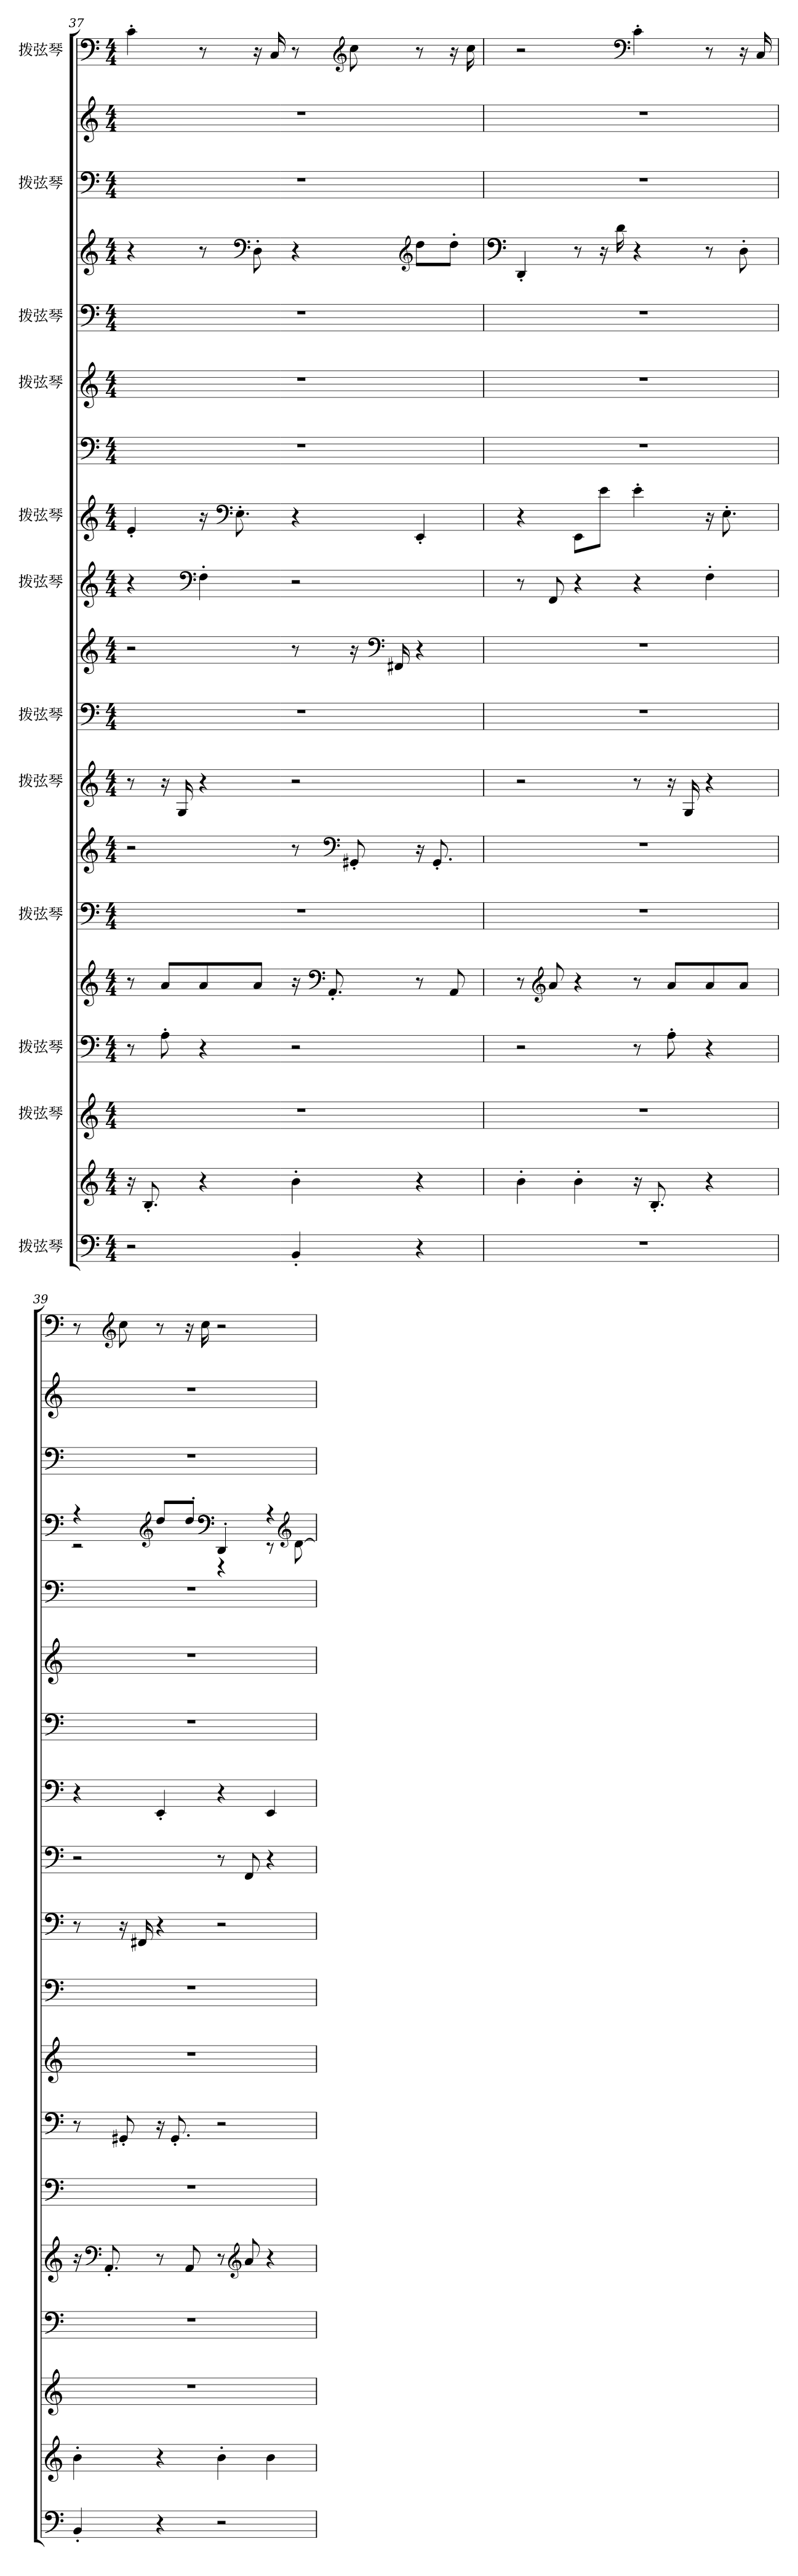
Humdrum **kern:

**kern	**kern	**kern	**kern	**kern	**kern	**kern	**kern	**kern	**kern	**kern	**kern	**kern	**kern	**kern	**kern	**kern	**kern	**kern
*part12	*part12	*part11	*part10	*part10	*part9	*part9	*part8	*part7	*part7	*part6	*part5	*part5	*part4	*part3	*part3	*part2	*part2	*part1
*staff19	*staff18	*staff17	*staff16	*staff15	*staff14	*staff13	*staff12	*staff11	*staff10	*staff9	*staff8	*staff7	*staff6	*staff5	*staff4	*staff3	*staff2	*staff1
*I"拨弦琴	*	*I"拨弦琴	*I"拨弦琴	*	*I"拨弦琴	*	*I"拨弦琴	*I"拨弦琴	*	*I"拨弦琴	*I"拨弦琴	*	*I"拨弦琴	*I"拨弦琴	*	*I"拨弦琴	*	*I"拨弦琴
!!LO:PB:g=z
*clefF4	*clefG2	*clefG2	*clefF4	*clefG2	*clefF4	*clefG2	*clefG2	*clefF4	*clefG2	*clefG2	*clefG2	*clefF4	*clefG2	*clefF4	*clefG2	*clefF4	*clefG2	*clefF4
*k[]	*k[]	*k[]	*k[]	*k[]	*k[]	*k[]	*k[]	*k[]	*k[]	*k[]	*k[]	*k[]	*k[]	*k[]	*k[]	*k[]	*k[]	*k[]
*M4/4	*M4/4	*M4/4	*M4/4	*M4/4	*M4/4	*M4/4	*M4/4	*M4/4	*M4/4	*M4/4	*M4/4	*M4/4	*M4/4	*M4/4	*M4/4	*M4/4	*M4/4	*M4/4
=37	=37	=37	=37	=37	=37	=37	=37	=37	=37	=37	=37	=37	=37	=37	=37	=37	=37	=37
2r	16r	1r	8r	8r	1r	2r	8r	1r	2r	4r	4e'/	1r	1r	1r	4r	1r	1r	4c'\
.	8.B'/	.	.	.	.	.	.	.	.	.	.	.	.	.	.	.	.	.
.	.	.	8A'\	8a/L	.	.	16r	.	.	.	.	.	.	.	.	.	.	.
.	.	.	.	.	.	.	16G/	.	.	.	.	.	.	.	.	.	.	.
*	*	*	*	*	*	*	*	*	*	*clefF4	*	*	*	*	*	*	*	*
.	4r	.	4r	8a/	.	.	4r	.	.	4F'\	16r	.	.	.	8r	.	.	8r
*	*	*	*	*	*	*	*	*	*	*	*clefF4	*	*	*	*	*	*	*
.	.	.	.	.	.	.	.	.	.	.	8.E'\	.	.	.	.	.	.	.
*	*	*	*	*	*	*	*	*	*	*	*	*	*	*	*clefF4	*	*	*
.	.	.	.	8a/J	.	.	.	.	.	.	.	.	.	.	8D'\	.	.	16r
.	.	.	.	.	.	.	.	.	.	.	.	.	.	.	.	.	.	16C/
4BB'/	4b'\	.	2r	16r	.	8r	2r	.	8r	2r	4r	.	.	.	4r	.	.	8r
*	*	*	*	*clefF4	*	*	*	*	*	*	*	*	*	*	*	*	*	*
.	.	.	.	8.AA'/	.	.	.	.	.	.	.	.	.	.	.	.	.	.
*	*	*	*	*	*	*clefF4	*	*	*	*	*	*	*	*	*	*	*	*clefG2
.	.	.	.	.	.	8GG#X'/	.	.	16r	.	.	.	.	.	.	.	.	8cc\
*	*	*	*	*	*	*	*	*	*clefF4	*	*	*	*	*	*	*	*	*
.	.	.	.	.	.	.	.	.	16FF#X/	.	.	.	.	.	.	.	.	.
*	*	*	*	*	*	*	*	*	*	*	*	*	*	*	*clefG2	*	*	*
4r	4r	.	.	8r	.	16r	.	.	4r	.	4EE'/	.	.	.	8dd\L	.	.	8r
.	.	.	.	.	.	8.GG#'/	.	.	.	.	.	.	.	.	.	.	.	.
.	.	.	.	8AA/	.	.	.	.	.	.	.	.	.	.	8dd'\J	.	.	16r
.	.	.	.	.	.	.	.	.	.	.	.	.	.	.	.	.	.	16cc\
=38	=38	=38	=38	=38	=38	=38	=38	=38	=38	=38	=38	=38	=38	=38	=38	=38	=38	=38
*	*	*	*	*	*	*	*	*	*	*	*	*	*	*	*clefF4	*	*	*
1r	4b'\	1r	2r	8r	1r	1r	2r	1r	1r	8r	4r	1r	1r	1r	4DD'/	1r	1r	2r
*	*	*	*	*clefG2	*	*	*	*	*	*	*	*	*	*	*	*	*	*
.	.	.	.	8a/	.	.	.	.	.	8FF/	.	.	.	.	.	.	.	.
.	4b'\	.	.	4r	.	.	.	.	.	4r	8EE\L	.	.	.	8r	.	.	.
.	.	.	.	.	.	.	.	.	.	.	8e\J	.	.	.	16r	.	.	.
.	.	.	.	.	.	.	.	.	.	.	.	.	.	.	16d\	.	.	.
*	*	*	*	*	*	*	*	*	*	*	*	*	*	*	*	*	*	*clefF4
.	16r	.	8r	8r	.	.	8r	.	.	4r	4e'\	.	.	.	4r	.	.	4c'\
.	8.B'/	.	.	.	.	.	.	.	.	.	.	.	.	.	.	.	.	.
.	.	.	8A'\	8a/L	.	.	16r	.	.	.	.	.	.	.	.	.	.	.
.	.	.	.	.	.	.	16G/	.	.	.	.	.	.	.	.	.	.	.
.	4r	.	4r	8a/	.	.	4r	.	.	4F'\	16r	.	.	.	8r	.	.	8r
.	.	.	.	.	.	.	.	.	.	.	8.E'\	.	.	.	.	.	.	.
.	.	.	.	8a/J	.	.	.	.	.	.	.	.	.	.	8D'\	.	.	16r
.	.	.	.	.	.	.	.	.	.	.	.	.	.	.	.	.	.	16C/
!!LO:PB:g=z
=39	=39	=39	=39	=39	=39	=39	=39	=39	=39	=39	=39	=39	=39	=39	=39	=39	=39	=39
*	*	*	*	*	*	*	*	*	*	*	*	*	*	*	*^	*	*	*
4BB'/	4b'\	1r	1r	16r	1r	8r	1r	1r	8r	2r	4r	1r	1r	1r	4r	2r	1r	1r	8r
*	*	*	*	*clefF4	*	*	*	*	*	*	*	*	*	*	*	*	*	*	*
.	.	.	.	8.AA'/	.	.	.	.	.	.	.	.	.	.	.	.	.	.	.
*	*	*	*	*	*	*	*	*	*	*	*	*	*	*	*	*	*	*	*clefG2
.	.	.	.	.	.	8GG#X'/	.	.	16r	.	.	.	.	.	.	.	.	.	8cc\
.	.	.	.	.	.	.	.	.	16FF#X/	.	.	.	.	.	.	.	.	.	.
*	*	*	*	*	*	*	*	*	*	*	*	*	*	*	*clefG2	*	*	*	*
4r	4r	.	.	8r	.	16r	.	.	4r	.	4EE'/	.	.	.	8dd/L	.	.	.	8r
.	.	.	.	.	.	8.GG#'/	.	.	.	.	.	.	.	.	.	.	.	.	.
.	.	.	.	8AA/	.	.	.	.	.	.	.	.	.	.	8dd'/J	.	.	.	16r
.	.	.	.	.	.	.	.	.	.	.	.	.	.	.	.	.	.	.	16cc\
*	*	*	*	*	*	*	*	*	*	*	*	*	*	*	*clefF4	*	*	*	*
2r	4b'\	.	.	8r	.	2r	.	.	2r	8r	4r	.	.	.	4DD'/	4r	.	.	2r
*	*	*	*	*clefG2	*	*	*	*	*	*	*	*	*	*	*	*	*	*	*
.	.	.	.	8a/	.	.	.	.	.	8FF/	.	.	.	.	.	.	.	.	.
.	4b\	.	.	4r	.	.	.	.	.	4r	4EE/	.	.	.	4r	8r	.	.	.
*	*	*	*	*	*	*	*	*	*	*	*	*	*	*	*clefG2	*	*	*	*
.	.	.	.	.	.	.	.	.	.	.	.	.	.	.	.	[8d\	.	.	.
*	*	*	*	*	*	*	*	*	*	*	*	*	*	*	*v	*v	*	*	*
=	=	=	=	=	=	=	=	=	=	=	=	=	=	=	=	=	=	=
*-	*-	*-	*-	*-	*-	*-	*-	*-	*-	*-	*-	*-	*-	*-	*-	*-	*-	*-
